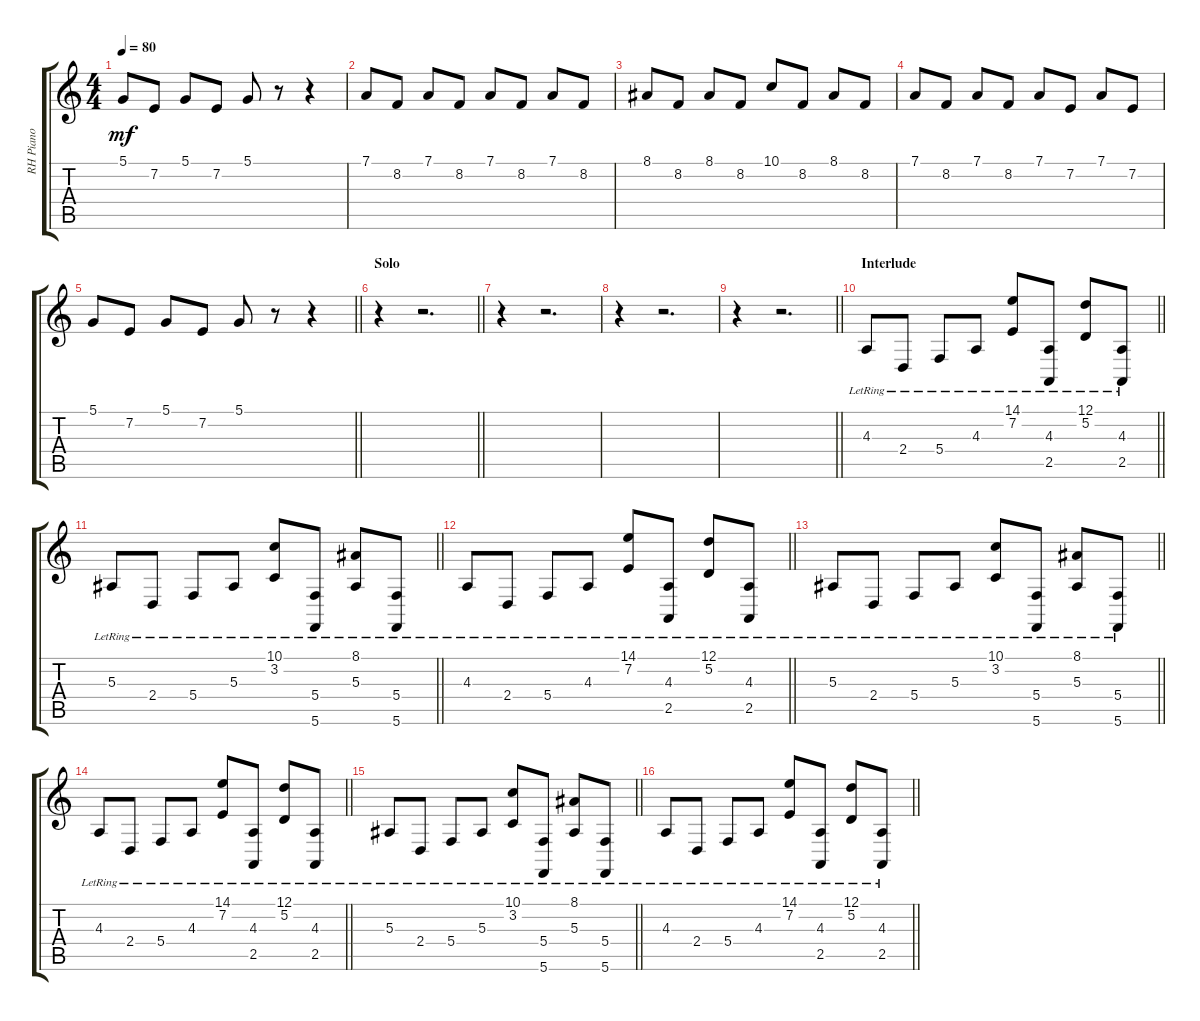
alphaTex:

\track ("RH Piano" "RH Piano") {instrument acousticgrandpiano}
\staff {score tabs}
\tuning (D4 A3 F3 C3 G2 C2) {hide}
\ts (4 4)
\tempo 80
\clef g2
\ks c
5.1.8{dy mf} 7.2.8 5.1.8 7.2.8 5.1.8 r.8 r.4 |
7.1.8 8.2.8 7.1.8 8.2.8 7.1.8 8.2.8 7.1.8 8.2.8 |
8.1.8 8.2.8 8.1.8 8.2.8 10.1.8 8.2.8 8.1.8 8.2.8 |
7.1.8 8.2.8 7.1.8 8.2.8 7.1.8 7.2.8 7.1.8 7.2.8 |
\barLineRight lightlight
5.1.8 7.2.8 5.1.8 7.2.8 5.1.8 r.8 r.4 |
\section ("" "Solo")
\barLineRight lightlight
r.4 r.2{d} |
r.4 r.2{d} |
r.4 r.2{d} |
\barLineRight lightlight
r.4 r.2{d} |
\section ("" "Interlude")
\barLineRight lightlight
4.3{lr}.8 2.4{lr}.8 5.4{lr}.8 4.3{lr}.8 (14.1{lr} 7.2{lr}).8 (4.3{lr} 2.5{lr}).8 (12.1{lr} 5.2{lr}).8 (4.3{lr} 2.5{lr}).8 |
\barLineRight lightlight
5.3{lr}.8 2.4{lr}.8 5.4{lr}.8 5.3{lr}.8 (10.1{lr} 3.2{lr}).8 (5.4{lr} 5.6{lr}).8 (8.1{lr} 5.3{lr}).8 (5.4{lr} 5.6{lr}).8 |
\barLineRight lightlight
4.3{lr}.8 2.4{lr}.8 5.4{lr}.8 4.3{lr}.8 (14.1{lr} 7.2{lr}).8 (4.3{lr} 2.5{lr}).8 (12.1{lr} 5.2{lr}).8 (4.3{lr} 2.5{lr}).8 |
\barLineRight lightlight
5.3{lr}.8 2.4{lr}.8 5.4{lr}.8 5.3{lr}.8 (10.1{lr} 3.2{lr}).8 (5.4{lr} 5.6{lr}).8 (8.1{lr} 5.3{lr}).8 (5.4{lr} 5.6{lr}).8 |
\barLineRight lightlight
4.3{lr}.8 2.4{lr}.8 5.4{lr}.8 4.3{lr}.8 (14.1{lr} 7.2{lr}).8 (4.3{lr} 2.5{lr}).8 (12.1{lr} 5.2{lr}).8 (4.3{lr} 2.5{lr}).8 |
\barLineRight lightlight
5.3{lr}.8 2.4{lr}.8 5.4{lr}.8 5.3{lr}.8 (10.1{lr} 3.2{lr}).8 (5.4{lr} 5.6{lr}).8 (8.1{lr} 5.3{lr}).8 (5.4{lr} 5.6{lr}).8 |
\barLineRight lightlight
4.3{lr}.8 2.4{lr}.8 5.4{lr}.8 4.3{lr}.8 (14.1{lr} 7.2{lr}).8 (4.3{lr} 2.5{lr}).8 (12.1{lr} 5.2{lr}).8 (4.3{lr} 2.5{lr}).8
